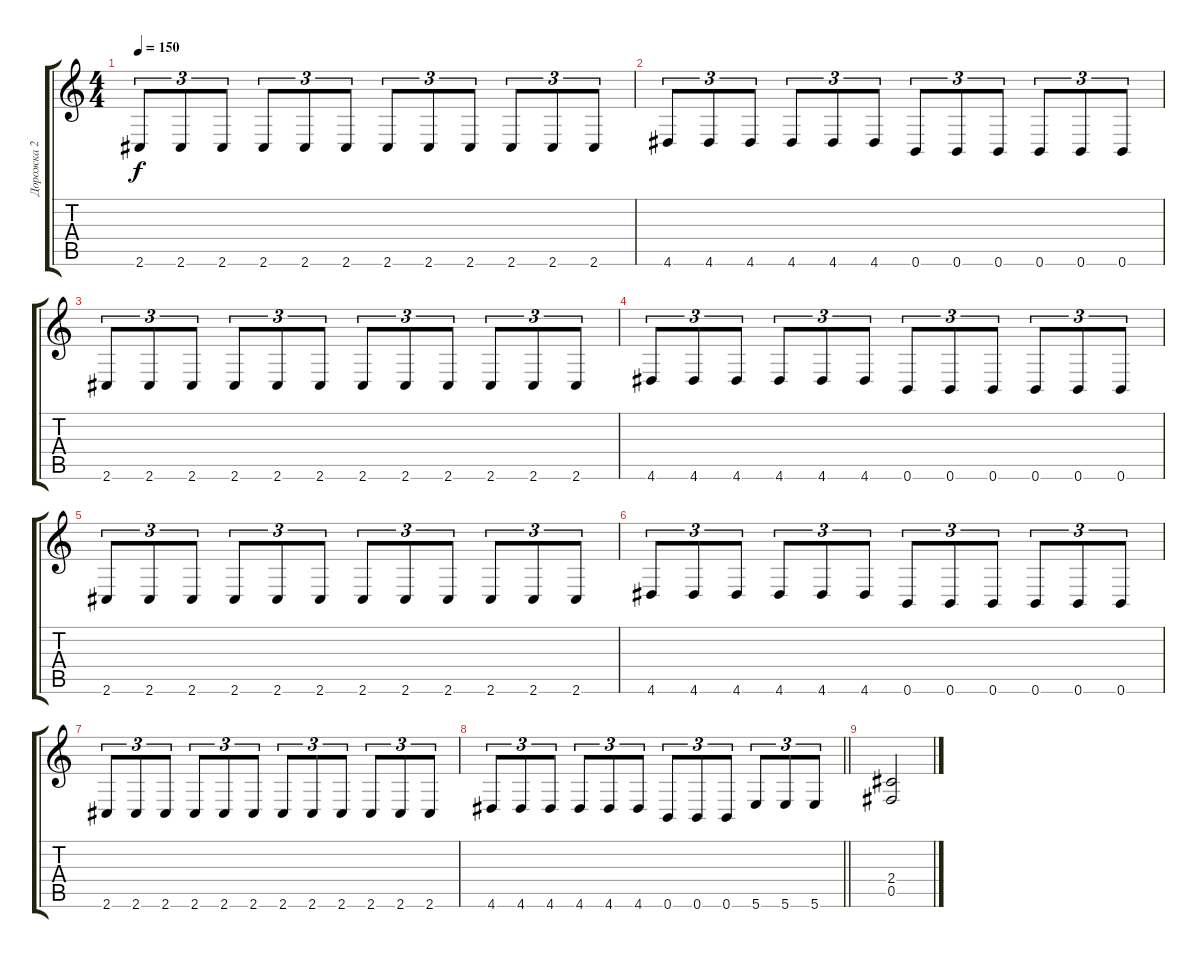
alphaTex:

\track ("Дорожка 2" "Дорожка 2") {instrument distortionguitar}
\staff {score tabs}
\tuning (Db4 Ab3 E3 B2 Gb2 B1) {hide}
\ts (4 4)
\tempo 150
\clef g2
\ks c
2.6.8{tu (3 2) dy f} 2.6.8{tu (3 2)} 2.6.8{tu (3 2)} 2.6.8{tu (3 2)} 2.6.8{tu (3 2)} 2.6.8{tu (3 2)} 2.6.8{tu (3 2)} 2.6.8{tu (3 2)} 2.6.8{tu (3 2)} 2.6.8{tu (3 2)} 2.6.8{tu (3 2)} 2.6.8{tu (3 2)} |
4.6.8{tu (3 2)} 4.6.8{tu (3 2)} 4.6.8{tu (3 2)} 4.6.8{tu (3 2)} 4.6.8{tu (3 2)} 4.6.8{tu (3 2)} 0.6.8{tu (3 2)} 0.6.8{tu (3 2)} 0.6.8{tu (3 2)} 0.6.8{tu (3 2)} 0.6.8{tu (3 2)} 0.6.8{tu (3 2)} |
2.6.8{tu (3 2)} 2.6.8{tu (3 2)} 2.6.8{tu (3 2)} 2.6.8{tu (3 2)} 2.6.8{tu (3 2)} 2.6.8{tu (3 2)} 2.6.8{tu (3 2)} 2.6.8{tu (3 2)} 2.6.8{tu (3 2)} 2.6.8{tu (3 2)} 2.6.8{tu (3 2)} 2.6.8{tu (3 2)} |
4.6.8{tu (3 2)} 4.6.8{tu (3 2)} 4.6.8{tu (3 2)} 4.6.8{tu (3 2)} 4.6.8{tu (3 2)} 4.6.8{tu (3 2)} 0.6.8{tu (3 2)} 0.6.8{tu (3 2)} 0.6.8{tu (3 2)} 0.6.8{tu (3 2)} 0.6.8{tu (3 2)} 0.6.8{tu (3 2)} |
2.6.8{tu (3 2)} 2.6.8{tu (3 2)} 2.6.8{tu (3 2)} 2.6.8{tu (3 2)} 2.6.8{tu (3 2)} 2.6.8{tu (3 2)} 2.6.8{tu (3 2)} 2.6.8{tu (3 2)} 2.6.8{tu (3 2)} 2.6.8{tu (3 2)} 2.6.8{tu (3 2)} 2.6.8{tu (3 2)} |
4.6.8{tu (3 2)} 4.6.8{tu (3 2)} 4.6.8{tu (3 2)} 4.6.8{tu (3 2)} 4.6.8{tu (3 2)} 4.6.8{tu (3 2)} 0.6.8{tu (3 2)} 0.6.8{tu (3 2)} 0.6.8{tu (3 2)} 0.6.8{tu (3 2)} 0.6.8{tu (3 2)} 0.6.8{tu (3 2)} |
2.6.8{tu (3 2)} 2.6.8{tu (3 2)} 2.6.8{tu (3 2)} 2.6.8{tu (3 2)} 2.6.8{tu (3 2)} 2.6.8{tu (3 2)} 2.6.8{tu (3 2)} 2.6.8{tu (3 2)} 2.6.8{tu (3 2)} 2.6.8{tu (3 2)} 2.6.8{tu (3 2)} 2.6.8{tu (3 2)} |
\barLineRight lightlight
4.6.8{tu (3 2)} 4.6.8{tu (3 2)} 4.6.8{tu (3 2)} 4.6.8{tu (3 2)} 4.6.8{tu (3 2)} 4.6.8{tu (3 2)} 0.6.8{tu (3 2)} 0.6.8{tu (3 2)} 0.6.8{tu (3 2)} 5.6.8{tu (3 2)} 5.6.8{tu (3 2)} 5.6.8{tu (3 2)} |
(2.4 0.5).2
